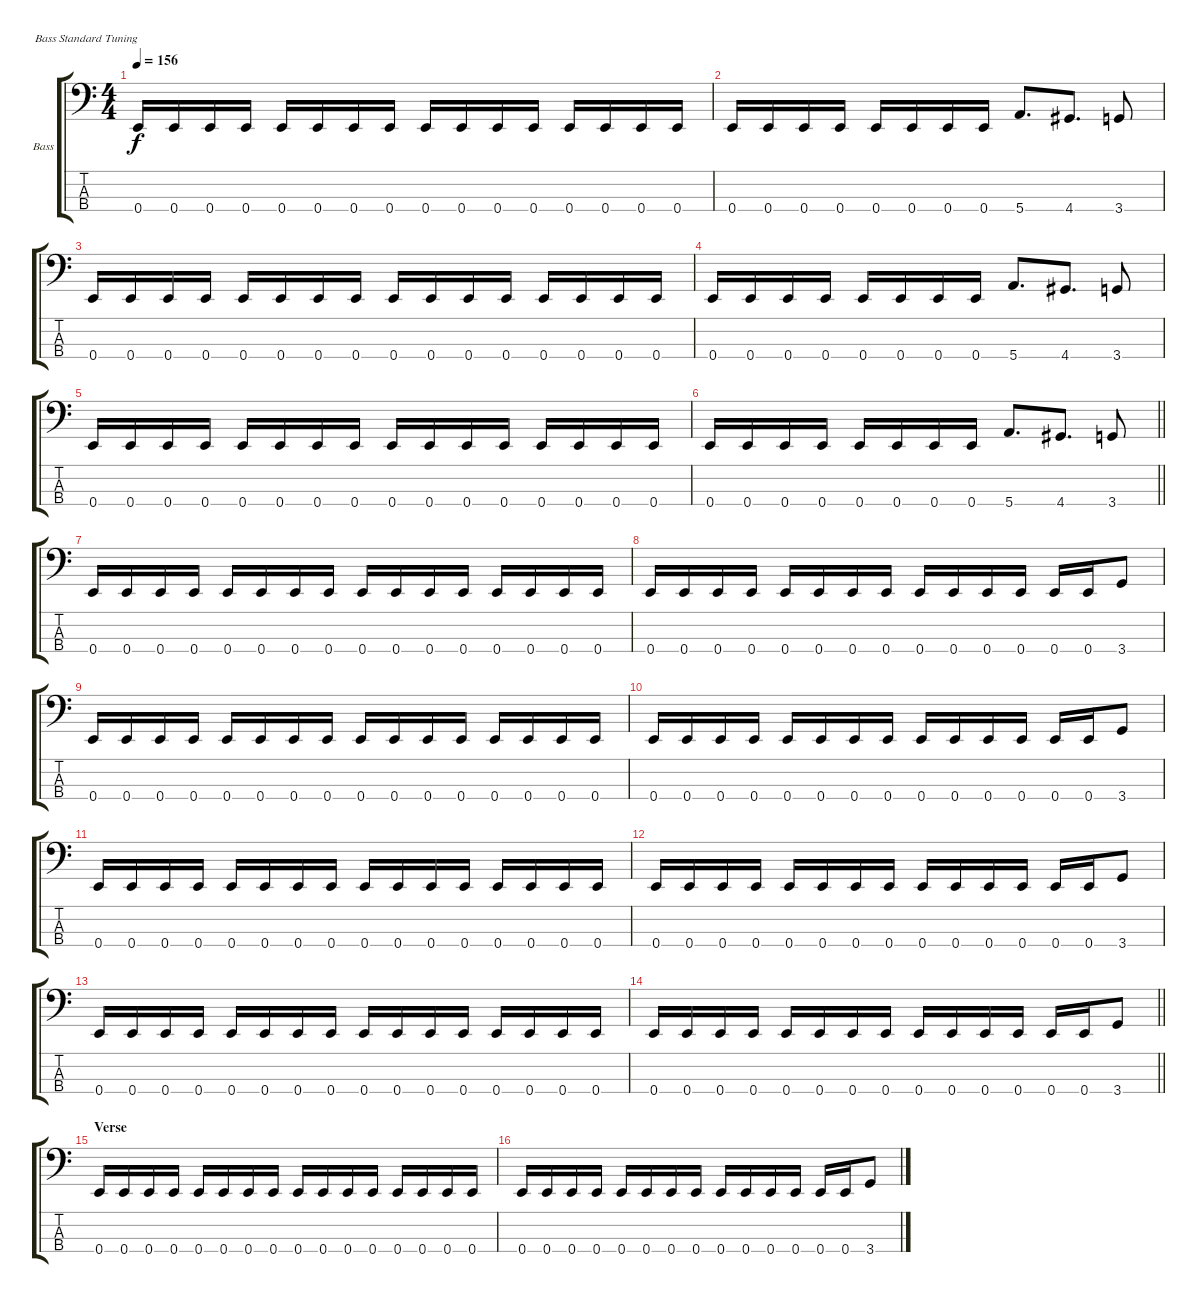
\bracketExtendMode groupsimilarinstruments
\firstSystemTrackNameOrientation horizontal
\otherSystemsTrackNameOrientation horizontal
\track ("Bass" "Bass") {instrument electricbassfinger}
\staff {score tabs}
\tuning (G2 D2 A1 E1)
\ts (4 4)
\tempo 156
\clef f4
\ks c
0.4.16{dy f} 0.4.16 0.4.16 0.4.16 0.4.16 0.4.16 0.4.16 0.4.16 0.4.16 0.4.16 0.4.16 0.4.16 0.4.16 0.4.16 0.4.16 0.4.16 |
0.4.16 0.4.16 0.4.16 0.4.16 0.4.16 0.4.16 0.4.16 0.4.16 5.4.8{d} 4.4.8{d} 3.4.8 |
0.4.16 0.4.16 0.4.16 0.4.16 0.4.16 0.4.16 0.4.16 0.4.16 0.4.16 0.4.16 0.4.16 0.4.16 0.4.16 0.4.16 0.4.16 0.4.16 |
0.4.16 0.4.16 0.4.16 0.4.16 0.4.16 0.4.16 0.4.16 0.4.16 5.4.8{d} 4.4.8{d} 3.4.8 |
0.4.16 0.4.16 0.4.16 0.4.16 0.4.16 0.4.16 0.4.16 0.4.16 0.4.16 0.4.16 0.4.16 0.4.16 0.4.16 0.4.16 0.4.16 0.4.16 |
\barLineRight lightlight
0.4.16 0.4.16 0.4.16 0.4.16 0.4.16 0.4.16 0.4.16 0.4.16 5.4.8{d} 4.4.8{d} 3.4.8 |
0.4.16 0.4.16 0.4.16 0.4.16 0.4.16 0.4.16 0.4.16 0.4.16 0.4.16 0.4.16 0.4.16 0.4.16 0.4.16 0.4.16 0.4.16 0.4.16 |
0.4.16 0.4.16 0.4.16 0.4.16 0.4.16 0.4.16 0.4.16 0.4.16 0.4.16 0.4.16 0.4.16 0.4.16 0.4.16 0.4.16 3.4.8 |
0.4.16 0.4.16 0.4.16 0.4.16 0.4.16 0.4.16 0.4.16 0.4.16 0.4.16 0.4.16 0.4.16 0.4.16 0.4.16 0.4.16 0.4.16 0.4.16 |
0.4.16 0.4.16 0.4.16 0.4.16 0.4.16 0.4.16 0.4.16 0.4.16 0.4.16 0.4.16 0.4.16 0.4.16 0.4.16 0.4.16 3.4.8 |
0.4.16 0.4.16 0.4.16 0.4.16 0.4.16 0.4.16 0.4.16 0.4.16 0.4.16 0.4.16 0.4.16 0.4.16 0.4.16 0.4.16 0.4.16 0.4.16 |
0.4.16 0.4.16 0.4.16 0.4.16 0.4.16 0.4.16 0.4.16 0.4.16 0.4.16 0.4.16 0.4.16 0.4.16 0.4.16 0.4.16 3.4.8 |
0.4.16 0.4.16 0.4.16 0.4.16 0.4.16 0.4.16 0.4.16 0.4.16 0.4.16 0.4.16 0.4.16 0.4.16 0.4.16 0.4.16 0.4.16 0.4.16 |
\barLineRight lightlight
0.4.16 0.4.16 0.4.16 0.4.16 0.4.16 0.4.16 0.4.16 0.4.16 0.4.16 0.4.16 0.4.16 0.4.16 0.4.16 0.4.16 3.4.8 |
\section ("" "Verse")
0.4.16 0.4.16 0.4.16 0.4.16 0.4.16 0.4.16 0.4.16 0.4.16 0.4.16 0.4.16 0.4.16 0.4.16 0.4.16 0.4.16 0.4.16 0.4.16 |
0.4.16 0.4.16 0.4.16 0.4.16 0.4.16 0.4.16 0.4.16 0.4.16 0.4.16 0.4.16 0.4.16 0.4.16 0.4.16 0.4.16 3.4.8
